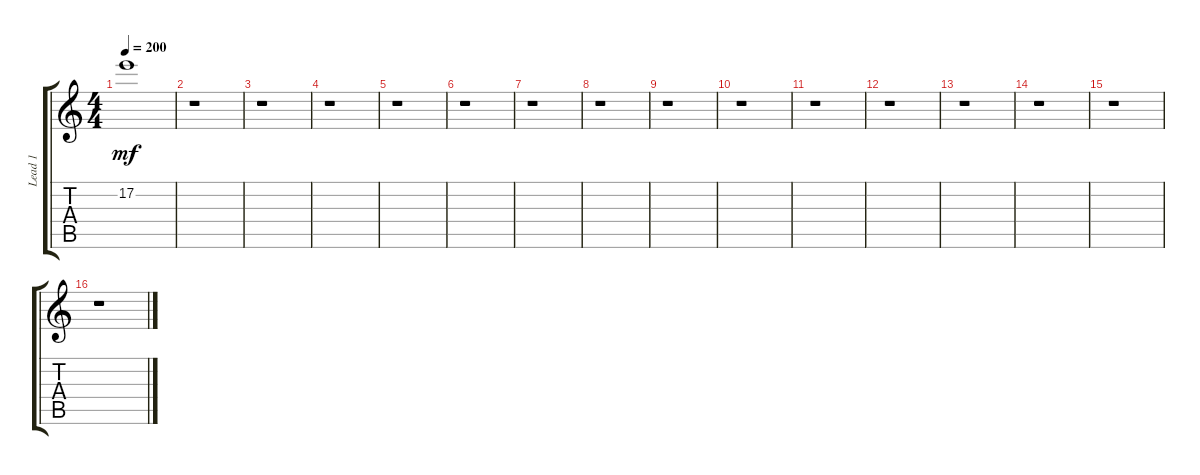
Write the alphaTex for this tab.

\track ("Lead 1" "Lead 1") {instrument overdrivenguitar}
\staff {score tabs}
\tuning (E4 B3 G3 D3 A2 E2) {hide}
\ts (4 4)
\section ("" "")
\tempo 200
\clef g2
\ks c
17.2.1{dy mf volume 0} |
r.1 |
r.1 |
r.1 |
r.1 |
r.1 |
r.1 |
r.1 |
r.1 |
\section ("" "")
r.1 |
r.1 |
r.1 |
r.1 |
r.1 |
r.1 |
r.1
